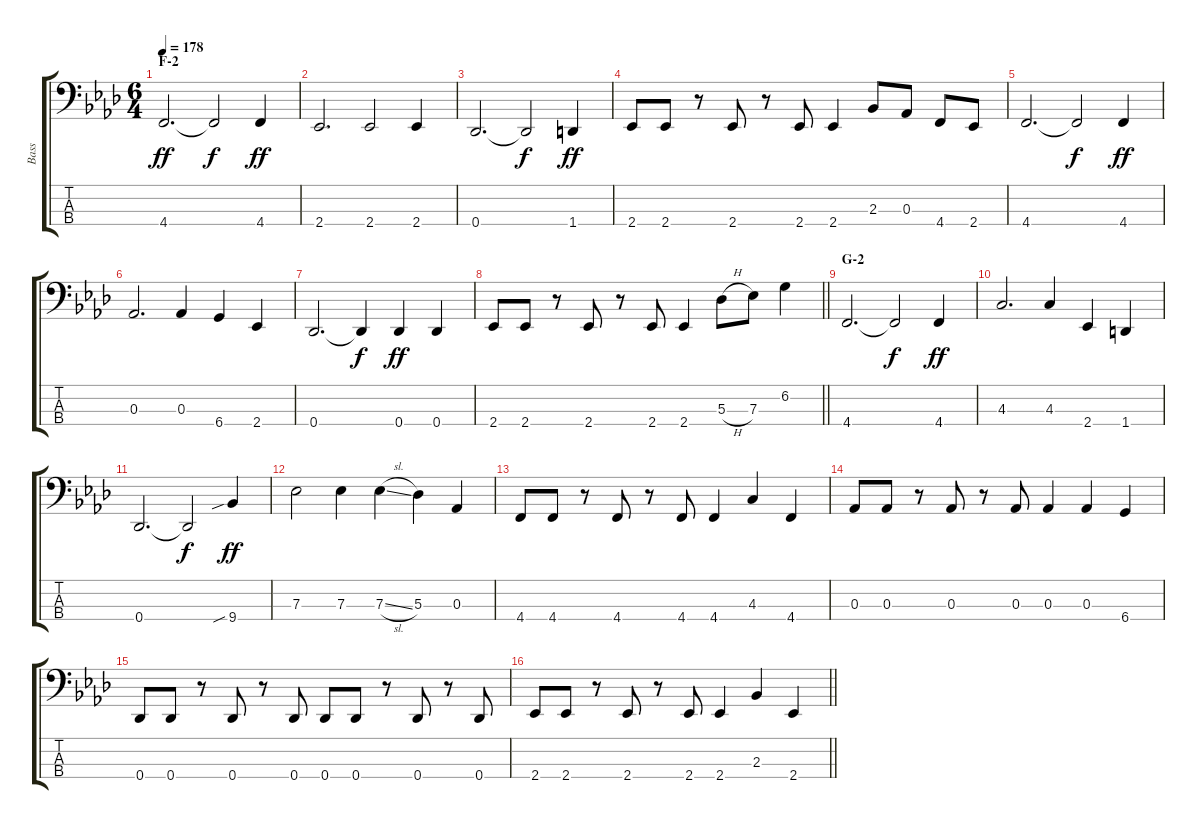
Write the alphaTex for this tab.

\track ("Bass" "Bass") {instrument electricbasspick}
\staff {score tabs}
\tuning (Gb2 Db2 Ab1 Db1) {hide}
\ts (6 4)
\section ("" "F-2")
\tempo 178
\clef f4
\ks ab
4.4.2{d dy ff} 4.4{t}.2{dy f} 4.4.4{dy ff} |
2.4.2{d} 2.4.2 2.4.4 |
0.4.2{d} 0.4{t}.2{dy f} 1.4.4{dy ff} |
2.4.8 2.4.8 r.8 2.4.8 r.8 2.4.8 2.4.4 2.3.8 0.3.8 4.4.8 2.4.8 |
4.4.2{d} 4.4{t}.2{dy f} 4.4.4{dy ff} |
0.3.2{d} 0.3.4 6.4.4 2.4.4 |
0.4.2{d} 0.4{t}.4{dy f} 0.4.4{dy ff} 0.4.4 |
\barLineRight lightlight
2.4.8 2.4.8 r.8 2.4.8 r.8 2.4.8 2.4.4 5.3{h}.8 7.3.8 6.2.4 |
\section ("" "G-2")
4.4.2{d} 4.4{t}.2{dy f} 4.4.4{dy ff} |
4.3.2{d} 4.3.4 2.4.4 1.4.4 |
0.4.2{d} 0.4{t}.2{dy f} 9.4{sib}.4{dy ff} |
7.3.2 7.3.4 7.3{sl}.4 5.3.4 0.3.4 |
4.4.8 4.4.8 r.8 4.4.8 r.8 4.4.8 4.4.4 4.3.4 4.4.4 |
0.3.8 0.3.8 r.8 0.3.8 r.8 0.3.8 0.3.4 0.3.4 6.4.4 |
0.4.8 0.4.8 r.8 0.4.8 r.8 0.4.8 0.4.8 0.4.8 r.8 0.4.8 r.8 0.4.8 |
\barLineRight lightlight
2.4.8 2.4.8 r.8 2.4.8 r.8 2.4.8 2.4.4 2.3.4 2.4.4
